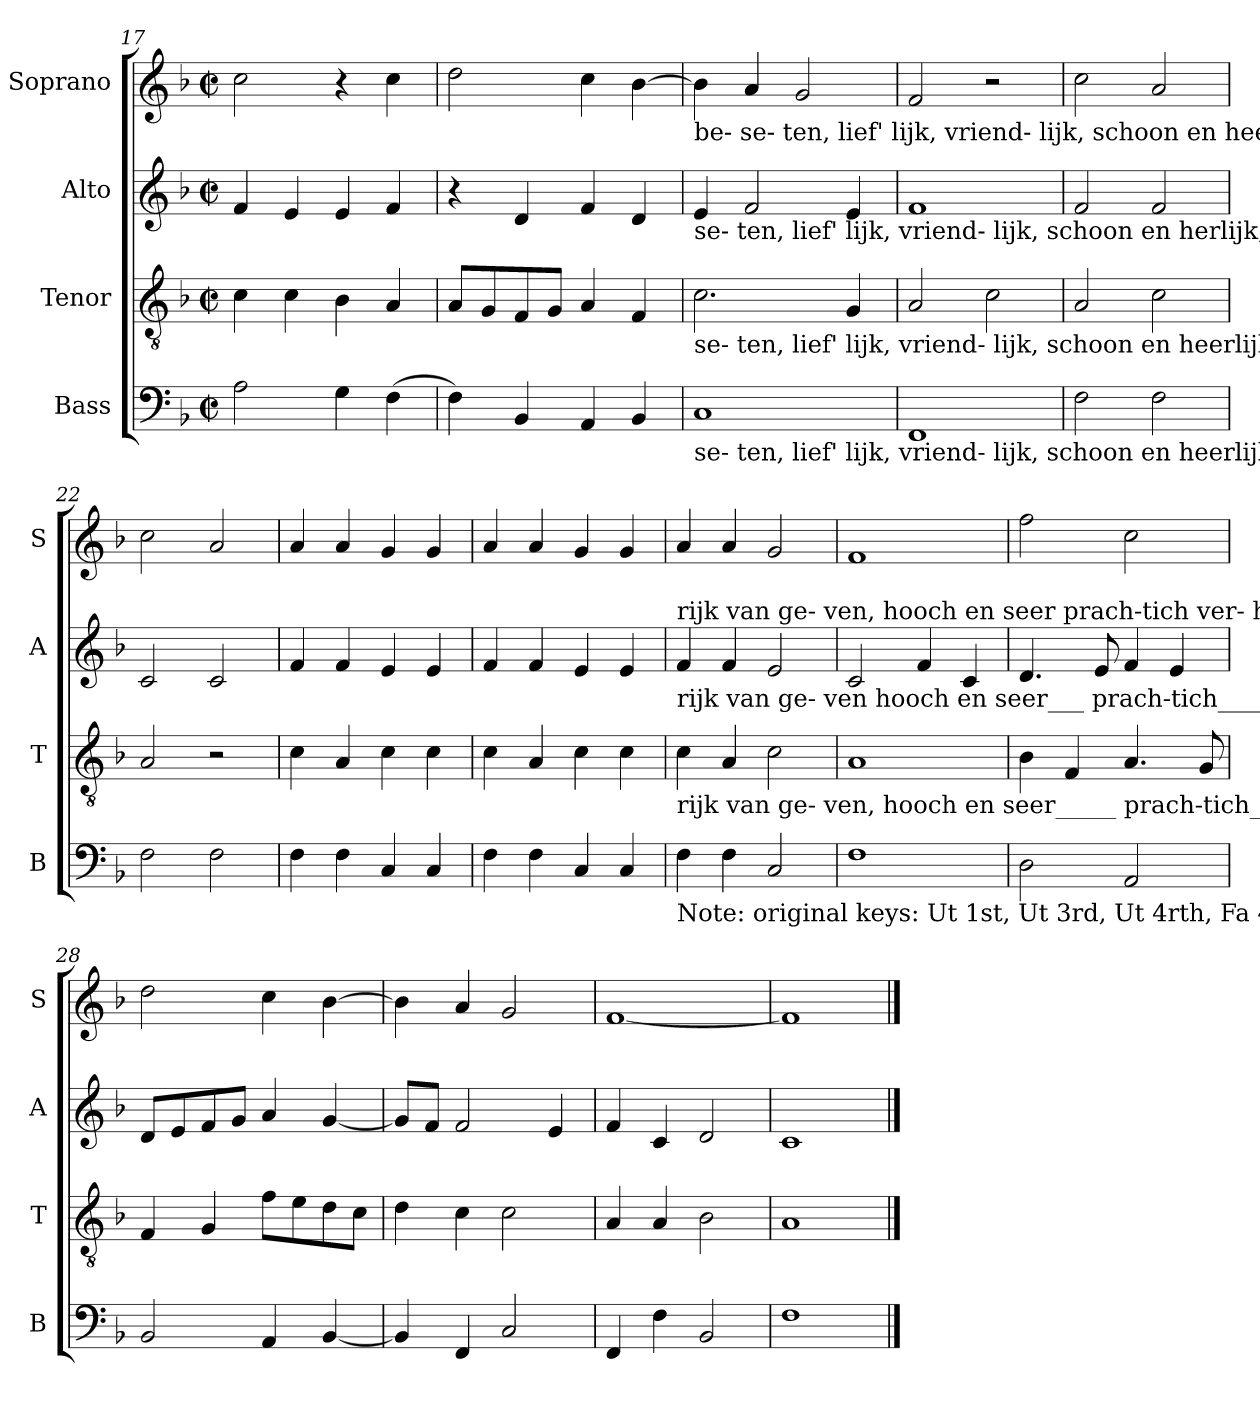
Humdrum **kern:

**kern	**kern	**kern	**kern
*part4	*part3	*part2	*part1
*staff4	*staff3	*staff2	*staff1
*I"Bass	*I"Tenor	*I"Alto	*I"Soprano
*I'B	*I'T	*I'A	*I'S
*clefF4	*clefGv2	*clefG2	*clefG2
*k[b-]	*k[b-]	*k[b-]	*k[b-]
*F:	*F:	*F:	*F:
*M2/2	*M2/2	*M2/2	*M2/2
*met(c|)	*met(c|)	*met(c|)	*met(c|)
=17	=17	=17	=17
2A\	4c\	4f/	2cc\
.	4c\	4e/	.
4G\	4B-\	4e/	4r
(4F\	4A/	4f/	4cc\
=18	=18	=18	=18
4F\)	8A/L	4r	2dd\
.	8G/	.	.
4BB-/	8F/	4d/	.
.	8G/J	.	.
4AA/	4A/	4f/	4cc\
4BB-/	4F/	4d/	[4b-\
!!LO:PB:g=z
=19	=19	=19	=19
!	!	!	!LO:TX:b:t=be-  se-        ten,                      lief'     lijk,     vriend-   lijk,  schoon en heerlijk,groot en heerlijk,
!	!	!LO:TX:b:t=se-                     ten,                    lief'      lijk,       vriend-  lijk,   schoon en herlijk,groot en heerlijk,	!
!	!LO:TX:b:t=se-                    ten,      lief'        lijk,   vriend-     lijk,               schoon en heerlijk,groot en heerlijk,	!	!
!LO:TX:b:t=se-                    ten,                    lief'      lijk,       vriend-  lijk,  schoon en heerlijk,groot en heerlijk,	!	!	!
1C	2.c\	4e/	4b-\]
.	.	2f/	4a/
.	.	.	2g/
.	4G/	4e/	.
=20	=20	=20	=20
1FF	2A/	1f	2f/
.	2c\	.	2r
=21	=21	=21	=21
2F\	2A/	2f/	2cc\
2F\	2c\	2f/	2a/
=22	=22	=22	=22
2F\	2A/	2c/	2cc\
2F\	2r	2c/	2a/
=23	=23	=23	=23
4F\	4c\	4f/	4a/
4F\	4A/	4f/	4a/
4C/	4c\	4e/	4g/
4C/	4c\	4e/	4g/
=24	=24	=24	=24
4F\	4c\	4f/	4a/
4F\	4A/	4f/	4a/
4C/	4c\	4e/	4g/
4C/	4c\	4e/	4g/
!!LO:LB:g=z
=25	=25	=25	=25
!	!	!LO:TX:a:t=rijk van ge-  ven,           hooch   en         seer      prach-tich     ver- he-      ven.	!
!	!	!LO:TX:b:t=rijk van ge- ven hooch en seer___  prach-tich_____    ver-       he-           ven, ver-he-    ven.	!
!	!LO:TX:b:t=rijk van ge-  ven,         hooch en seer_____  prach-tich______ ver-he-      ven,ver-he-    ven.	!	!
!LO:TX:b:t=Note&colon; original keys&colon; Ut 1st, Ut 3rd, Ut 4rth, Fa 4rth	!	!	!
4F\	4c\	4f/	4a/
4F\	4A/	4f/	4a/
2C/	2c\	2e/	2g/
=26	=26	=26	=26
1F	1A	2c/	1f
.	.	4f/	.
.	.	4c/	.
=27	=27	=27	=27
2D\	4B-\	4.d/	2ff\
.	4F/	.	.
.	.	8e/	.
2AA/	4.A/	4f/	2cc\
.	.	4e/	.
.	8G/	.	.
=28	=28	=28	=28
2BB-/	4F/	8d/L	2dd\
.	.	8e/	.
.	4G/	8f/	.
.	.	8g/J	.
4AA/	8f\L	4a/	4cc\
.	8e\	.	.
[4BB-/	8d\	[4g/	[4b-\
.	8c\J	.	.
=29	=29	=29	=29
4BB-/]	4d\	8g/L]	4b-\]
.	.	8f/J	.
4FF/	4c\	2f/	4a/
2C/	2c\	.	2g/
.	.	4e/	.
=30	=30	=30	=30
4FF/	4A/	4f/	[1f
4F\	4A/	4c/	.
2BB-/	2B-\	2d/	.
=31	=31	=31	=31
1F	1A	1c	1f]
==	==	==	==
*-	*-	*-	*-
